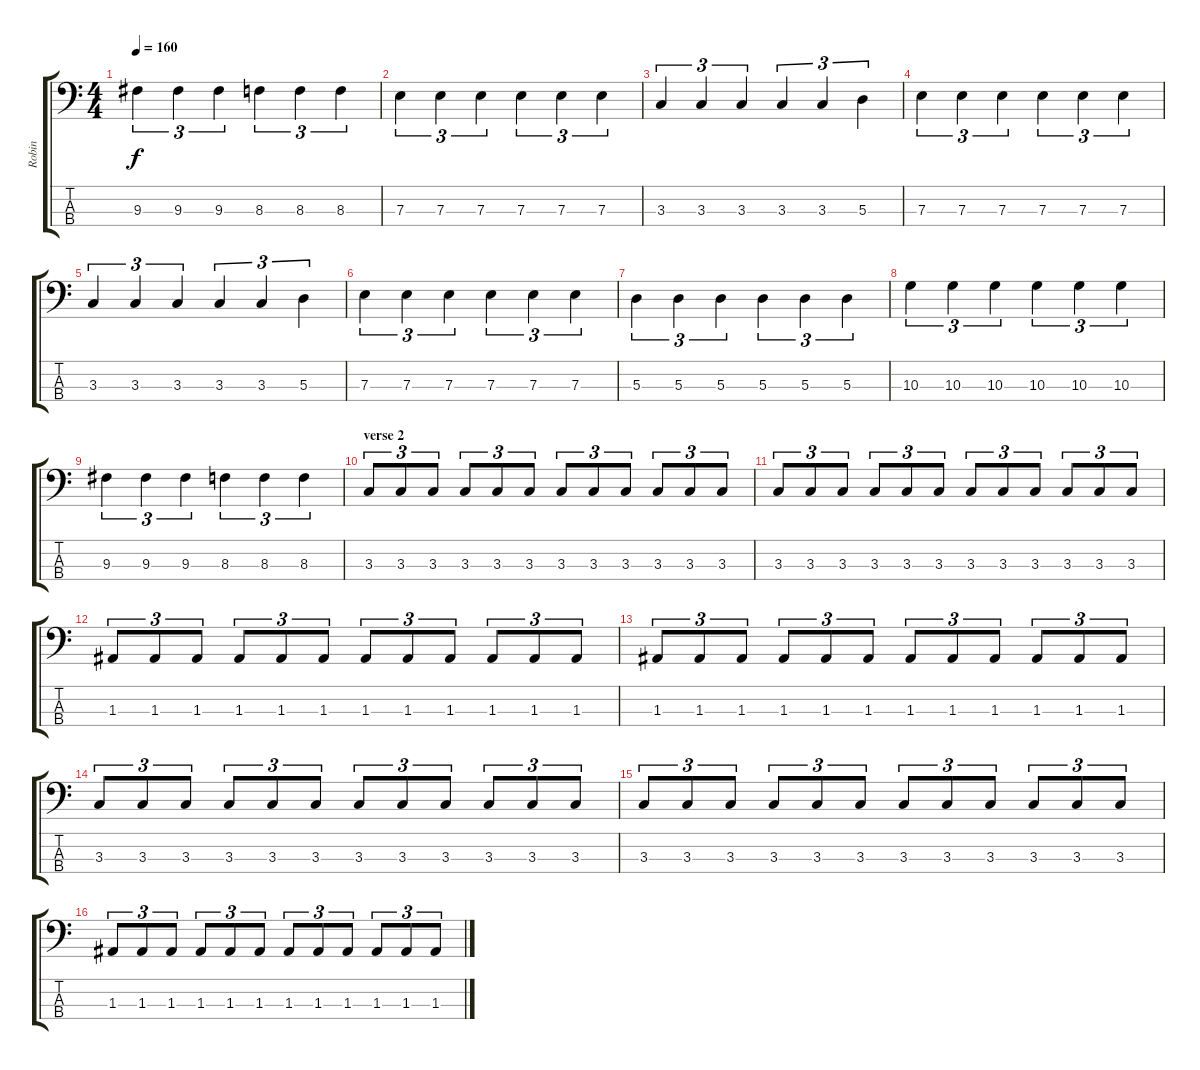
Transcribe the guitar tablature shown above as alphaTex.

\track ("Robin" "Robin") {instrument electricbassfinger}
\staff {score tabs}
\tuning (G2 D2 A1 E1) {hide}
\ts (4 4)
\tempo 160
\clef f4
\ks c
9.3.4{tu (3 2) dy f} 9.3.4{tu (3 2)} 9.3.4{tu (3 2)} 8.3.4{tu (3 2)} 8.3.4{tu (3 2)} 8.3.4{tu (3 2)} |
7.3.4{tu (3 2)} 7.3.4{tu (3 2)} 7.3.4{tu (3 2)} 7.3.4{tu (3 2)} 7.3.4{tu (3 2)} 7.3.4{tu (3 2)} |
3.3.4{tu (3 2)} 3.3.4{tu (3 2)} 3.3.4{tu (3 2)} 3.3.4{tu (3 2)} 3.3.4{tu (3 2)} 5.3.4{tu (3 2)} |
7.3.4{tu (3 2)} 7.3.4{tu (3 2)} 7.3.4{tu (3 2)} 7.3.4{tu (3 2)} 7.3.4{tu (3 2)} 7.3.4{tu (3 2)} |
3.3.4{tu (3 2)} 3.3.4{tu (3 2)} 3.3.4{tu (3 2)} 3.3.4{tu (3 2)} 3.3.4{tu (3 2)} 5.3.4{tu (3 2)} |
7.3.4{tu (3 2)} 7.3.4{tu (3 2)} 7.3.4{tu (3 2)} 7.3.4{tu (3 2)} 7.3.4{tu (3 2)} 7.3.4{tu (3 2)} |
5.3.4{tu (3 2)} 5.3.4{tu (3 2)} 5.3.4{tu (3 2)} 5.3.4{tu (3 2)} 5.3.4{tu (3 2)} 5.3.4{tu (3 2)} |
10.3.4{tu (3 2)} 10.3.4{tu (3 2)} 10.3.4{tu (3 2)} 10.3.4{tu (3 2)} 10.3.4{tu (3 2)} 10.3.4{tu (3 2)} |
9.3.4{tu (3 2)} 9.3.4{tu (3 2)} 9.3.4{tu (3 2)} 8.3.4{tu (3 2)} 8.3.4{tu (3 2)} 8.3.4{tu (3 2)} |
\section ("" "verse 2")
3.3.8{tu (3 2)} 3.3.8{tu (3 2)} 3.3.8{tu (3 2)} 3.3.8{tu (3 2)} 3.3.8{tu (3 2)} 3.3.8{tu (3 2)} 3.3.8{tu (3 2)} 3.3.8{tu (3 2)} 3.3.8{tu (3 2)} 3.3.8{tu (3 2)} 3.3.8{tu (3 2)} 3.3.8{tu (3 2)} |
3.3.8{tu (3 2)} 3.3.8{tu (3 2)} 3.3.8{tu (3 2)} 3.3.8{tu (3 2)} 3.3.8{tu (3 2)} 3.3.8{tu (3 2)} 3.3.8{tu (3 2)} 3.3.8{tu (3 2)} 3.3.8{tu (3 2)} 3.3.8{tu (3 2)} 3.3.8{tu (3 2)} 3.3.8{tu (3 2)} |
1.3.8{tu (3 2)} 1.3.8{tu (3 2)} 1.3.8{tu (3 2)} 1.3.8{tu (3 2)} 1.3.8{tu (3 2)} 1.3.8{tu (3 2)} 1.3.8{tu (3 2)} 1.3.8{tu (3 2)} 1.3.8{tu (3 2)} 1.3.8{tu (3 2)} 1.3.8{tu (3 2)} 1.3.8{tu (3 2)} |
1.3.8{tu (3 2)} 1.3.8{tu (3 2)} 1.3.8{tu (3 2)} 1.3.8{tu (3 2)} 1.3.8{tu (3 2)} 1.3.8{tu (3 2)} 1.3.8{tu (3 2)} 1.3.8{tu (3 2)} 1.3.8{tu (3 2)} 1.3.8{tu (3 2)} 1.3.8{tu (3 2)} 1.3.8{tu (3 2)} |
3.3.8{tu (3 2)} 3.3.8{tu (3 2)} 3.3.8{tu (3 2)} 3.3.8{tu (3 2)} 3.3.8{tu (3 2)} 3.3.8{tu (3 2)} 3.3.8{tu (3 2)} 3.3.8{tu (3 2)} 3.3.8{tu (3 2)} 3.3.8{tu (3 2)} 3.3.8{tu (3 2)} 3.3.8{tu (3 2)} |
3.3.8{tu (3 2)} 3.3.8{tu (3 2)} 3.3.8{tu (3 2)} 3.3.8{tu (3 2)} 3.3.8{tu (3 2)} 3.3.8{tu (3 2)} 3.3.8{tu (3 2)} 3.3.8{tu (3 2)} 3.3.8{tu (3 2)} 3.3.8{tu (3 2)} 3.3.8{tu (3 2)} 3.3.8{tu (3 2)} |
1.3.8{tu (3 2)} 1.3.8{tu (3 2)} 1.3.8{tu (3 2)} 1.3.8{tu (3 2)} 1.3.8{tu (3 2)} 1.3.8{tu (3 2)} 1.3.8{tu (3 2)} 1.3.8{tu (3 2)} 1.3.8{tu (3 2)} 1.3.8{tu (3 2)} 1.3.8{tu (3 2)} 1.3.8{tu (3 2)}
